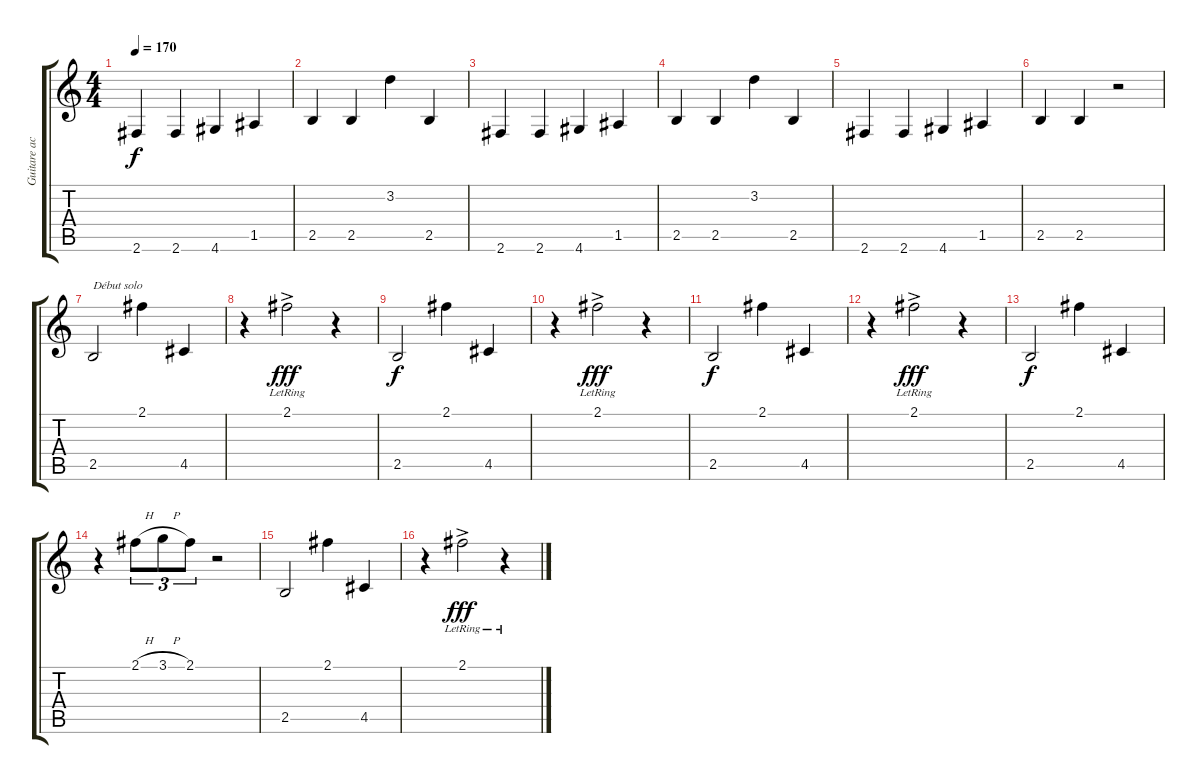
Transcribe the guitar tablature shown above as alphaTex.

\track ("Guitare accoustique" "Guitare ac") {instrument acousticguitarsteel}
\staff {score tabs}
\tuning (E4 B3 G3 D3 A2 E2) {hide}
\ts (4 4)
\tempo 170
\clef g2
\ks c
2.6.4{dy f} 2.6.4 4.6.4 1.5.4 |
2.5.4 2.5.4 3.2.4 2.5.4 |
2.6.4 2.6.4 4.6.4 1.5.4 |
2.5.4 2.5.4 3.2.4 2.5.4 |
2.6.4 2.6.4 4.6.4 1.5.4 |
2.5.4 2.5.4 r.2 |
2.5.2{txt "Début solo"} 2.1.4 4.5.4 |
r.4 2.1{ac lr}.2{dy fff} r.4 |
2.5.2{dy f} 2.1.4 4.5.4 |
r.4 2.1{ac lr}.2{dy fff} r.4 |
2.5.2{dy f} 2.1.4 4.5.4 |
r.4 2.1{ac lr}.2{dy fff} r.4 |
2.5.2{dy f} 2.1.4 4.5.4 |
r.4 2.1{h}.8{tu (3 2)} 3.1{h}.8{tu (3 2)} 2.1.8{tu (3 2)} r.2 |
2.5.2 2.1.4 4.5.4 |
r.4 2.1{ac lr}.2{dy fff} r.4
